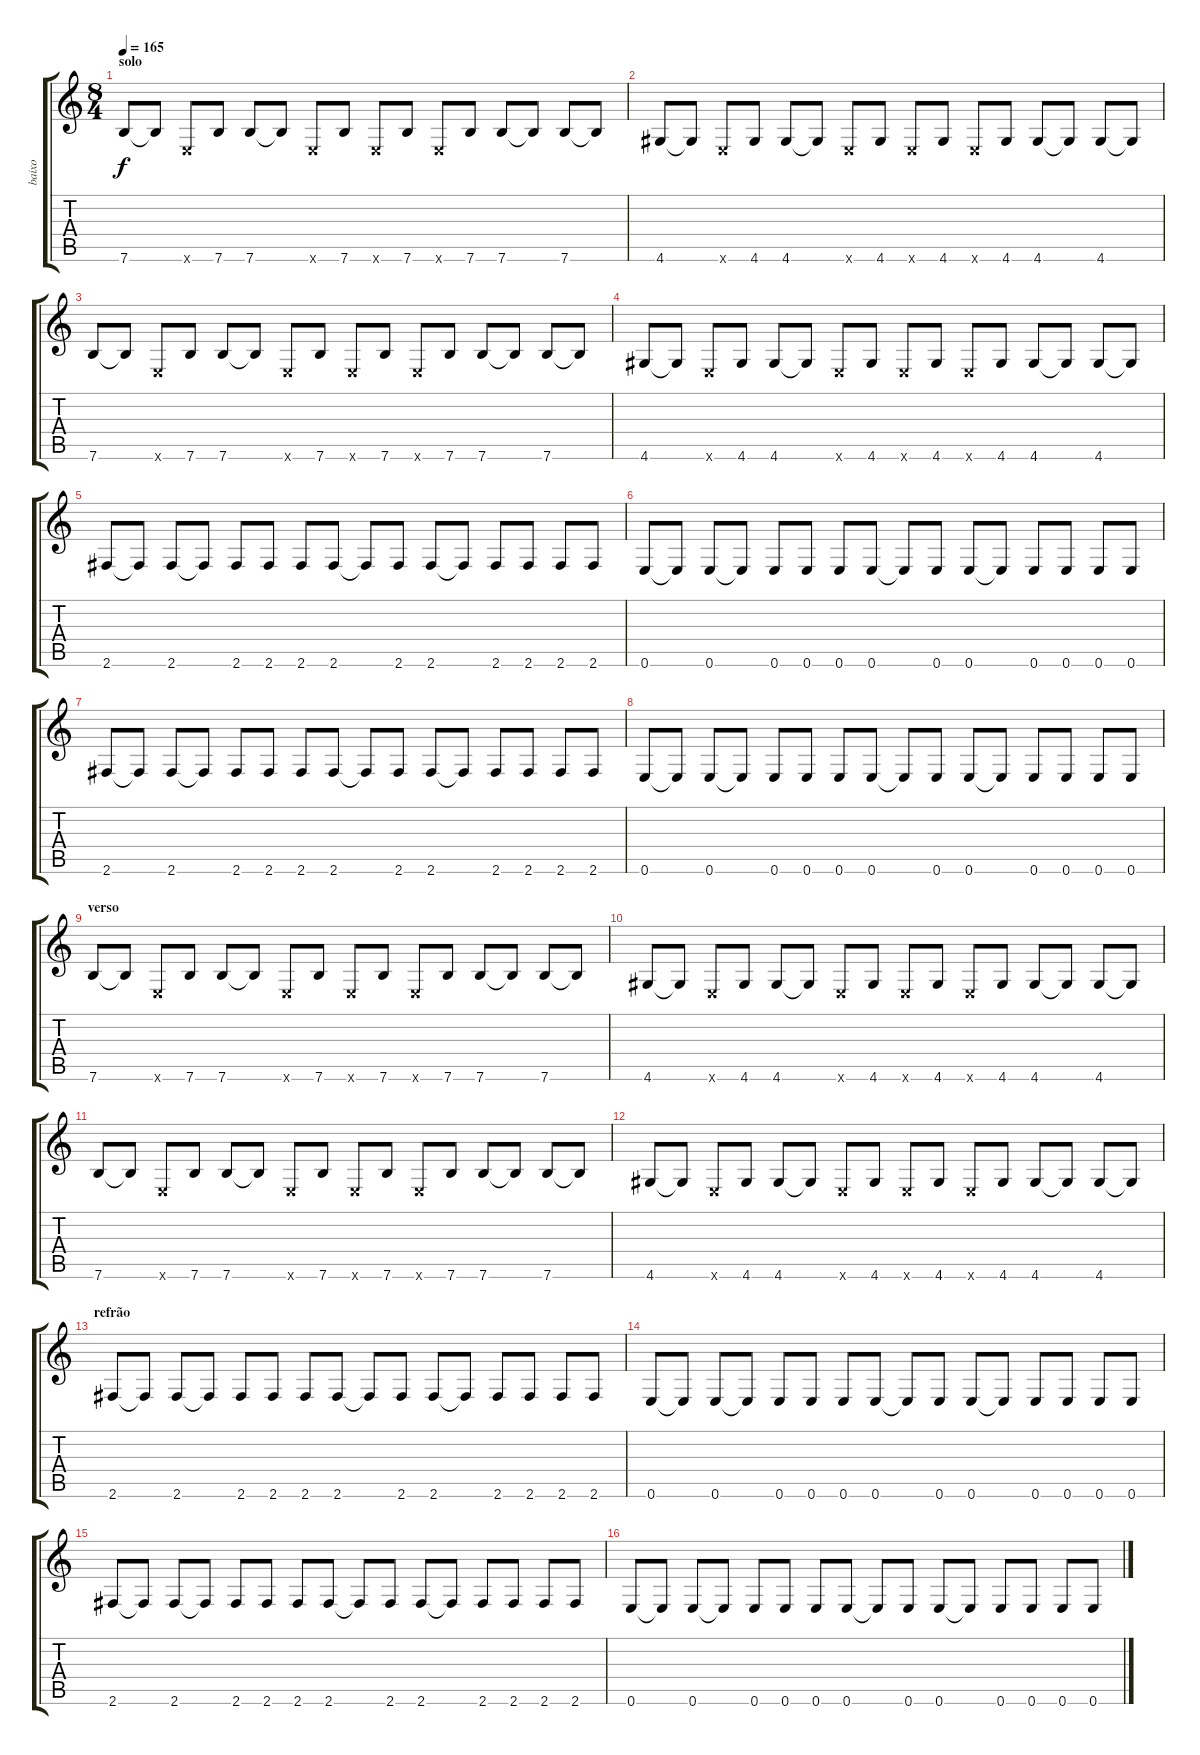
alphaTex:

\track ("baixo" "baixo") {instrument electricbassfinger}
\staff {score tabs}
\tuning (E4 B3 G3 D3 A2 E2) {hide}
\ts (8 4)
\section ("" "solo")
\tempo 165
\clef g2
\ks c
7.6.8{dy f} 7.6{t}.8 0.6{x}.8 7.6.8 7.6.8 7.6{t}.8 0.6{x}.8 7.6.8 0.6{x}.8 7.6.8 0.6{x}.8 7.6.8 7.6.8 7.6{t}.8 7.6.8 7.6{t}.8 |
4.6.8 4.6{t}.8 0.6{x}.8 4.6.8 4.6.8 4.6{t}.8 0.6{x}.8 4.6.8 0.6{x}.8 4.6.8 0.6{x}.8 4.6.8 4.6.8 4.6{t}.8 4.6.8 4.6{t}.8 |
7.6.8 7.6{t}.8 0.6{x}.8 7.6.8 7.6.8 7.6{t}.8 0.6{x}.8 7.6.8 0.6{x}.8 7.6.8 0.6{x}.8 7.6.8 7.6.8 7.6{t}.8 7.6.8 7.6{t}.8 |
4.6.8 4.6{t}.8 0.6{x}.8 4.6.8 4.6.8 4.6{t}.8 0.6{x}.8 4.6.8 0.6{x}.8 4.6.8 0.6{x}.8 4.6.8 4.6.8 4.6{t}.8 4.6.8 4.6{t}.8 |
2.6.8 2.6{t}.8 2.6.8 2.6{t}.8 2.6.8 2.6.8 2.6.8 2.6.8 2.6{t}.8 2.6.8 2.6.8 2.6{t}.8 2.6.8 2.6.8 2.6.8 2.6.8 |
0.6.8 0.6{t}.8 0.6.8 0.6{t}.8 0.6.8 0.6.8 0.6.8 0.6.8 0.6{t}.8 0.6.8 0.6.8 0.6{t}.8 0.6.8 0.6.8 0.6.8 0.6.8 |
2.6.8 2.6{t}.8 2.6.8 2.6{t}.8 2.6.8 2.6.8 2.6.8 2.6.8 2.6{t}.8 2.6.8 2.6.8 2.6{t}.8 2.6.8 2.6.8 2.6.8 2.6.8 |
0.6.8 0.6{t}.8 0.6.8 0.6{t}.8 0.6.8 0.6.8 0.6.8 0.6.8 0.6{t}.8 0.6.8 0.6.8 0.6{t}.8 0.6.8 0.6.8 0.6.8 0.6.8 |
\section ("" "verso")
7.6.8 7.6{t}.8 0.6{x}.8 7.6.8 7.6.8 7.6{t}.8 0.6{x}.8 7.6.8 0.6{x}.8 7.6.8 0.6{x}.8 7.6.8 7.6.8 7.6{t}.8 7.6.8 7.6{t}.8 |
4.6.8 4.6{t}.8 0.6{x}.8 4.6.8 4.6.8 4.6{t}.8 0.6{x}.8 4.6.8 0.6{x}.8 4.6.8 0.6{x}.8 4.6.8 4.6.8 4.6{t}.8 4.6.8 4.6{t}.8 |
7.6.8 7.6{t}.8 0.6{x}.8 7.6.8 7.6.8 7.6{t}.8 0.6{x}.8 7.6.8 0.6{x}.8 7.6.8 0.6{x}.8 7.6.8 7.6.8 7.6{t}.8 7.6.8 7.6{t}.8 |
4.6.8 4.6{t}.8 0.6{x}.8 4.6.8 4.6.8 4.6{t}.8 0.6{x}.8 4.6.8 0.6{x}.8 4.6.8 0.6{x}.8 4.6.8 4.6.8 4.6{t}.8 4.6.8 4.6{t}.8 |
\section ("" "refrão")
2.6.8 2.6{t}.8 2.6.8 2.6{t}.8 2.6.8 2.6.8 2.6.8 2.6.8 2.6{t}.8 2.6.8 2.6.8 2.6{t}.8 2.6.8 2.6.8 2.6.8 2.6.8 |
0.6.8 0.6{t}.8 0.6.8 0.6{t}.8 0.6.8 0.6.8 0.6.8 0.6.8 0.6{t}.8 0.6.8 0.6.8 0.6{t}.8 0.6.8 0.6.8 0.6.8 0.6.8 |
2.6.8 2.6{t}.8 2.6.8 2.6{t}.8 2.6.8 2.6.8 2.6.8 2.6.8 2.6{t}.8 2.6.8 2.6.8 2.6{t}.8 2.6.8 2.6.8 2.6.8 2.6.8 |
0.6.8 0.6{t}.8 0.6.8 0.6{t}.8 0.6.8 0.6.8 0.6.8 0.6.8 0.6{t}.8 0.6.8 0.6.8 0.6{t}.8 0.6.8 0.6.8 0.6.8 0.6.8
